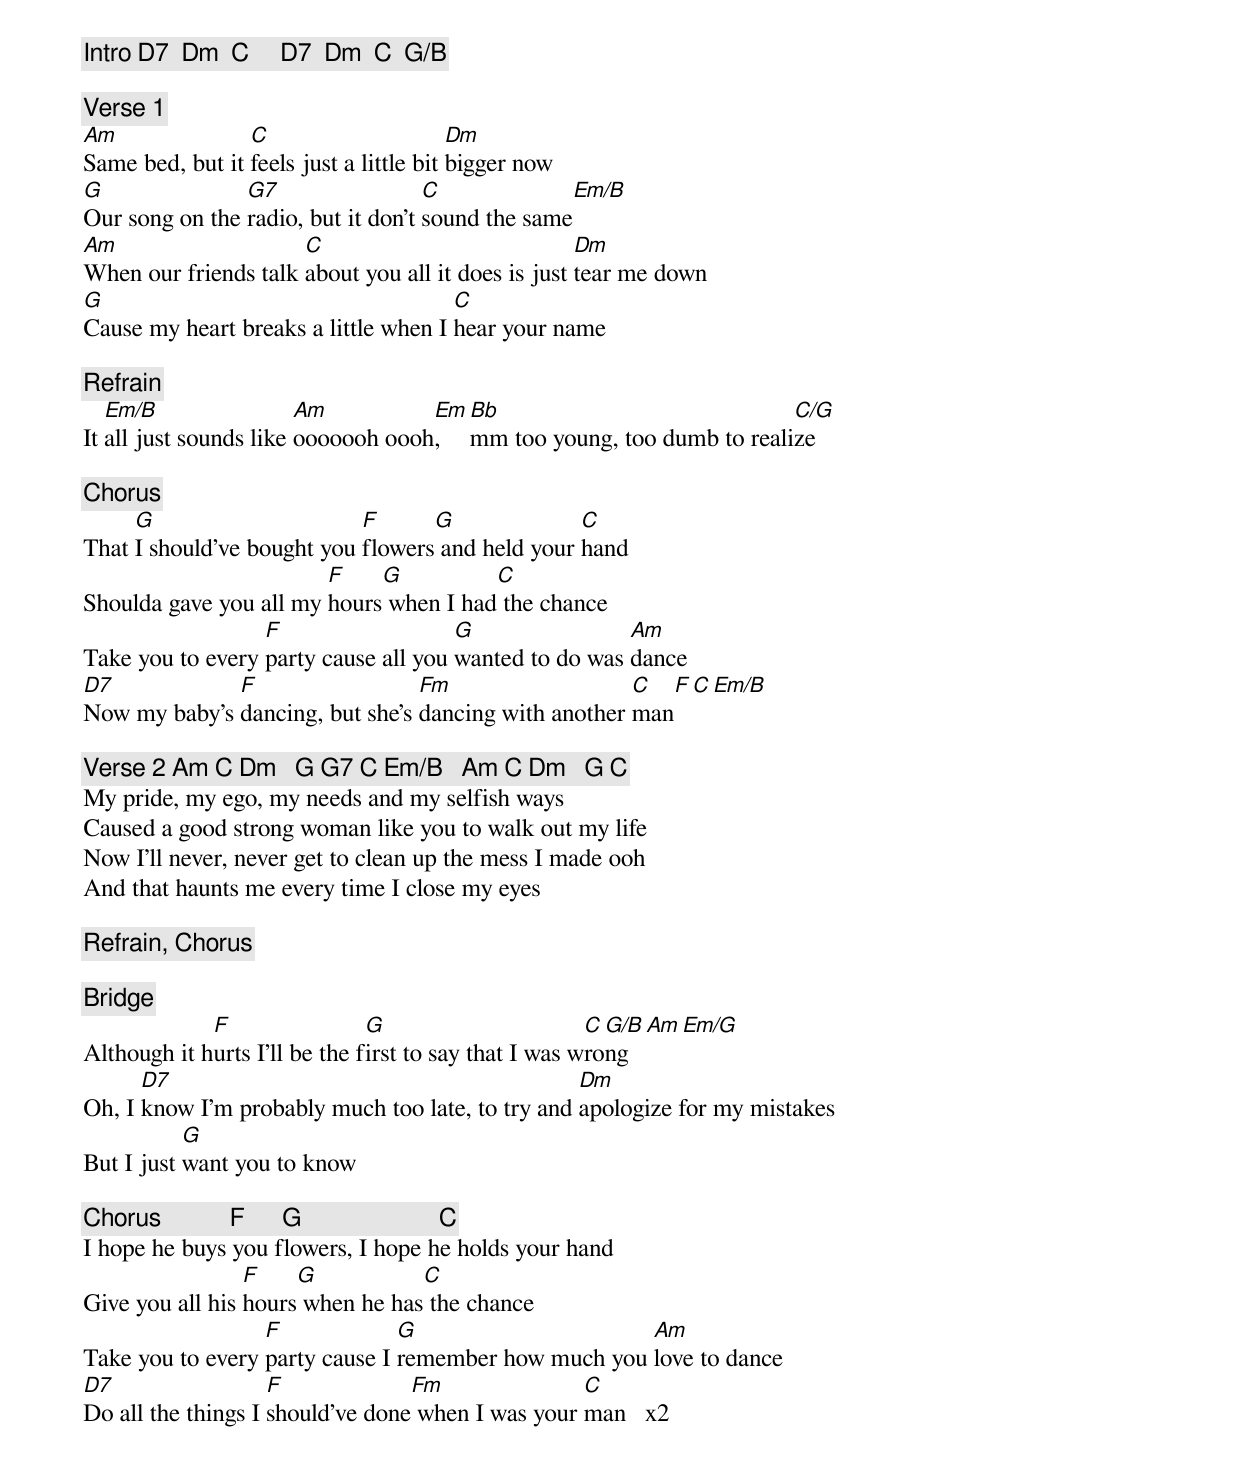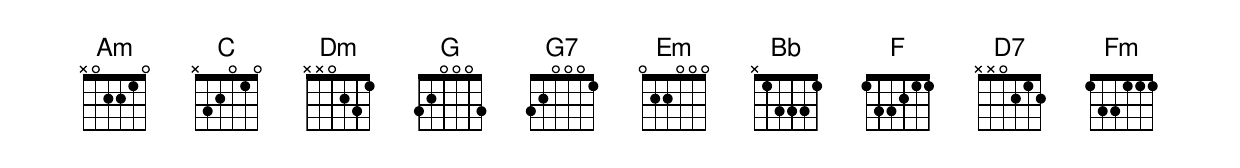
[Intro] D7  Dm  C     D7  Dm  C  G/B

[Verse 1]
Am               C                       Dm
Same bed, but it feels just a little bit bigger now
G               G7                  C              Em/B
Our song on the radio, but it don't sound the same
Am                    C                             Dm
When our friends talk about you all it does is just tear me down
G                                     C
Cause my heart breaks a little when I hear your name

[Refrain]
   Em/B                 Am          Em   Bb                             C/G
It all just sounds like ooooooh oooh,    mm too young, too dumb to realize

[Chorus]
     G                      F      G              C
That I should've bought you flowers and held your hand
                        F    G          C
Shoulda gave you all my hours when I had the chance
                  F                   G                Am
Take you to every party cause all you wanted to do was dance
D7            F                  Fm                   C     F C   Em/B
Now my baby's dancing, but she's dancing with another man

[Verse 2] Am C Dm   G G7 C Em/B   Am C Dm   G C
My pride, my ego, my needs and my selfish ways
Caused a good strong woman like you to walk out my life
Now I'll never, never get to clean up the mess I made ooh
And that haunts me every time I close my eyes

[Refrain], [Chorus]

[Bridge]
             F                 G                       C G/B Am Em/G
Although it hurts I'll be the first to say that I was wrong
      D7                                          Dm
Oh, I know I'm probably much too late, to try and apologize for my mistakes
           G
But I just want you to know

[Chorus]           F      G                      C
I hope he buys you flowers, I hope he holds your hand
                 F    G           C
Give you all his hours when he has the chance
                  F             G                     Am
Take you to every party cause I remember how much you love to dance
D7                  F             Fm               C
Do all the things I should've done when I was your man   x2
